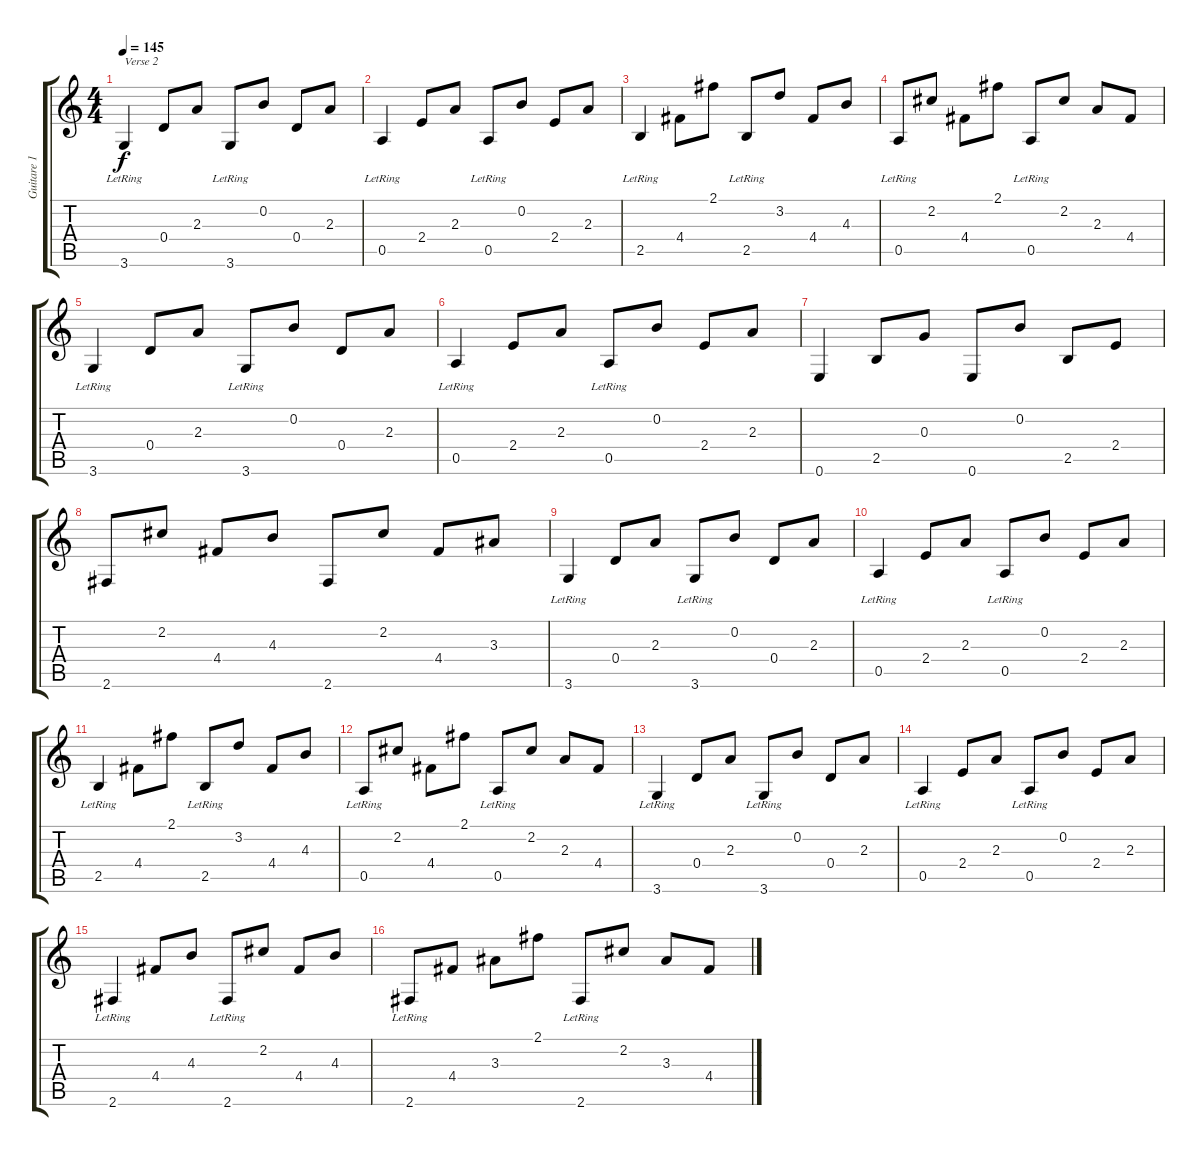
\track ("Guitare 1" "Guitare 1") {instrument acousticguitarnylon}
\staff {score tabs}
\tuning (E4 B3 G3 D3 A2 E2) {hide}
\ts (4 4)
\tempo 145
\clef g2
\ks c
3.6{lr}.4{txt "Verse 2" dy f} 0.4.8 2.3.8 3.6{lr}.8 0.2.8 0.4.8 2.3.8 |
0.5{lr}.4 2.4.8 2.3.8 0.5{lr}.8 0.2.8 2.4.8 2.3.8 |
2.5{lr}.4 4.4.8 2.1.8 2.5{lr}.8 3.2.8 4.4.8 4.3.8 |
0.5{lr}.8 2.2.8 4.4.8 2.1.8 0.5{lr}.8 2.2.8 2.3.8 4.4.8 |
3.6{lr}.4 0.4.8 2.3.8 3.6{lr}.8 0.2.8 0.4.8 2.3.8 |
0.5{lr}.4 2.4.8 2.3.8 0.5{lr}.8 0.2.8 2.4.8 2.3.8 |
0.6.4 2.5.8 0.3.8 0.6.8 0.2.8 2.5.8 2.4.8 |
2.6.8 2.2.8 4.4.8 4.3.8 2.6.8 2.2.8 4.4.8 3.3.8 |
3.6{lr}.4 0.4.8 2.3.8 3.6{lr}.8 0.2.8 0.4.8 2.3.8 |
0.5{lr}.4 2.4.8 2.3.8 0.5{lr}.8 0.2.8 2.4.8 2.3.8 |
2.5{lr}.4 4.4.8 2.1.8 2.5{lr}.8 3.2.8 4.4.8 4.3.8 |
0.5{lr}.8 2.2.8 4.4.8 2.1.8 0.5{lr}.8 2.2.8 2.3.8 4.4.8 |
3.6{lr}.4 0.4.8 2.3.8 3.6{lr}.8 0.2.8 0.4.8 2.3.8 |
0.5{lr}.4 2.4.8 2.3.8 0.5{lr}.8 0.2.8 2.4.8 2.3.8 |
2.6{lr}.4 4.4.8 4.3.8 2.6{lr}.8 2.2.8 4.4.8 4.3.8 |
2.6{lr}.8 4.4.8 3.3.8 2.1.8 2.6{lr}.8 2.2.8 3.3.8 4.4.8
